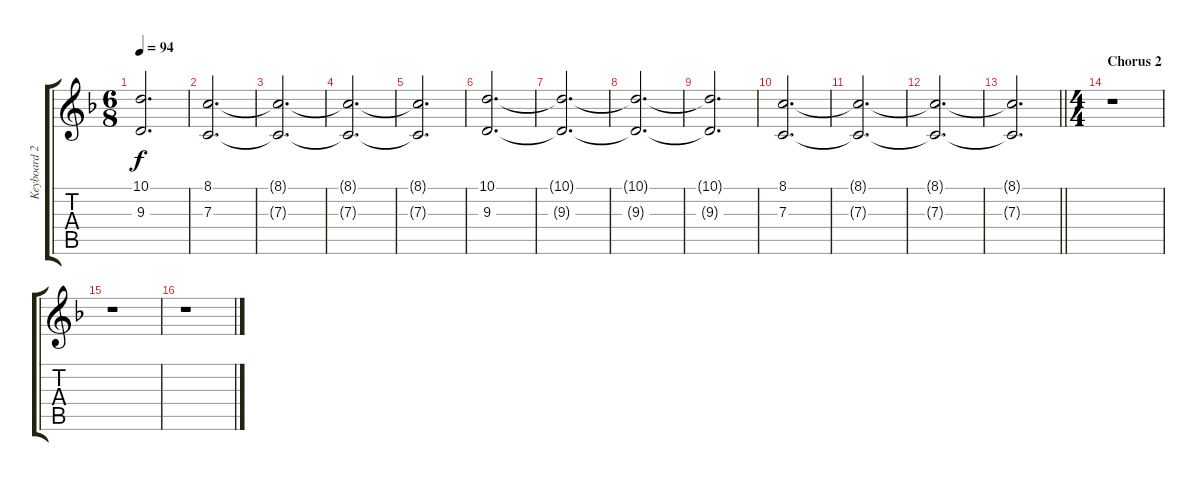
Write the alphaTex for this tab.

\track ("Keyboard 2" "Keyboard 2") {instrument rockorgan}
\staff {score tabs}
\tuning (E4 A3 F3 D3 A2 D2) {hide}
\ts (6 8)
\tempo 94
\clef g2
\ks dminor
(10.1{t} 9.3{t}).2{d dy f} |
(8.1 7.3).2{d} |
(8.1{t} 7.3{t}).2{d} |
(8.1{t} 7.3{t}).2{d} |
(8.1{t} 7.3{t}).2{d} |
(10.1 9.3).2{d} |
(10.1{t} 9.3{t}).2{d} |
(10.1{t} 9.3{t}).2{d} |
(10.1{t} 9.3{t}).2{d} |
(8.1 7.3).2{d} |
(8.1{t} 7.3{t}).2{d} |
(8.1{t} 7.3{t}).2{d} |
\barLineRight lightlight
(8.1{t} 7.3{t}).2{d} |
\ts (4 4)
\section ("" "Chorus 2")
r.1 |
r.1 |
r.1
